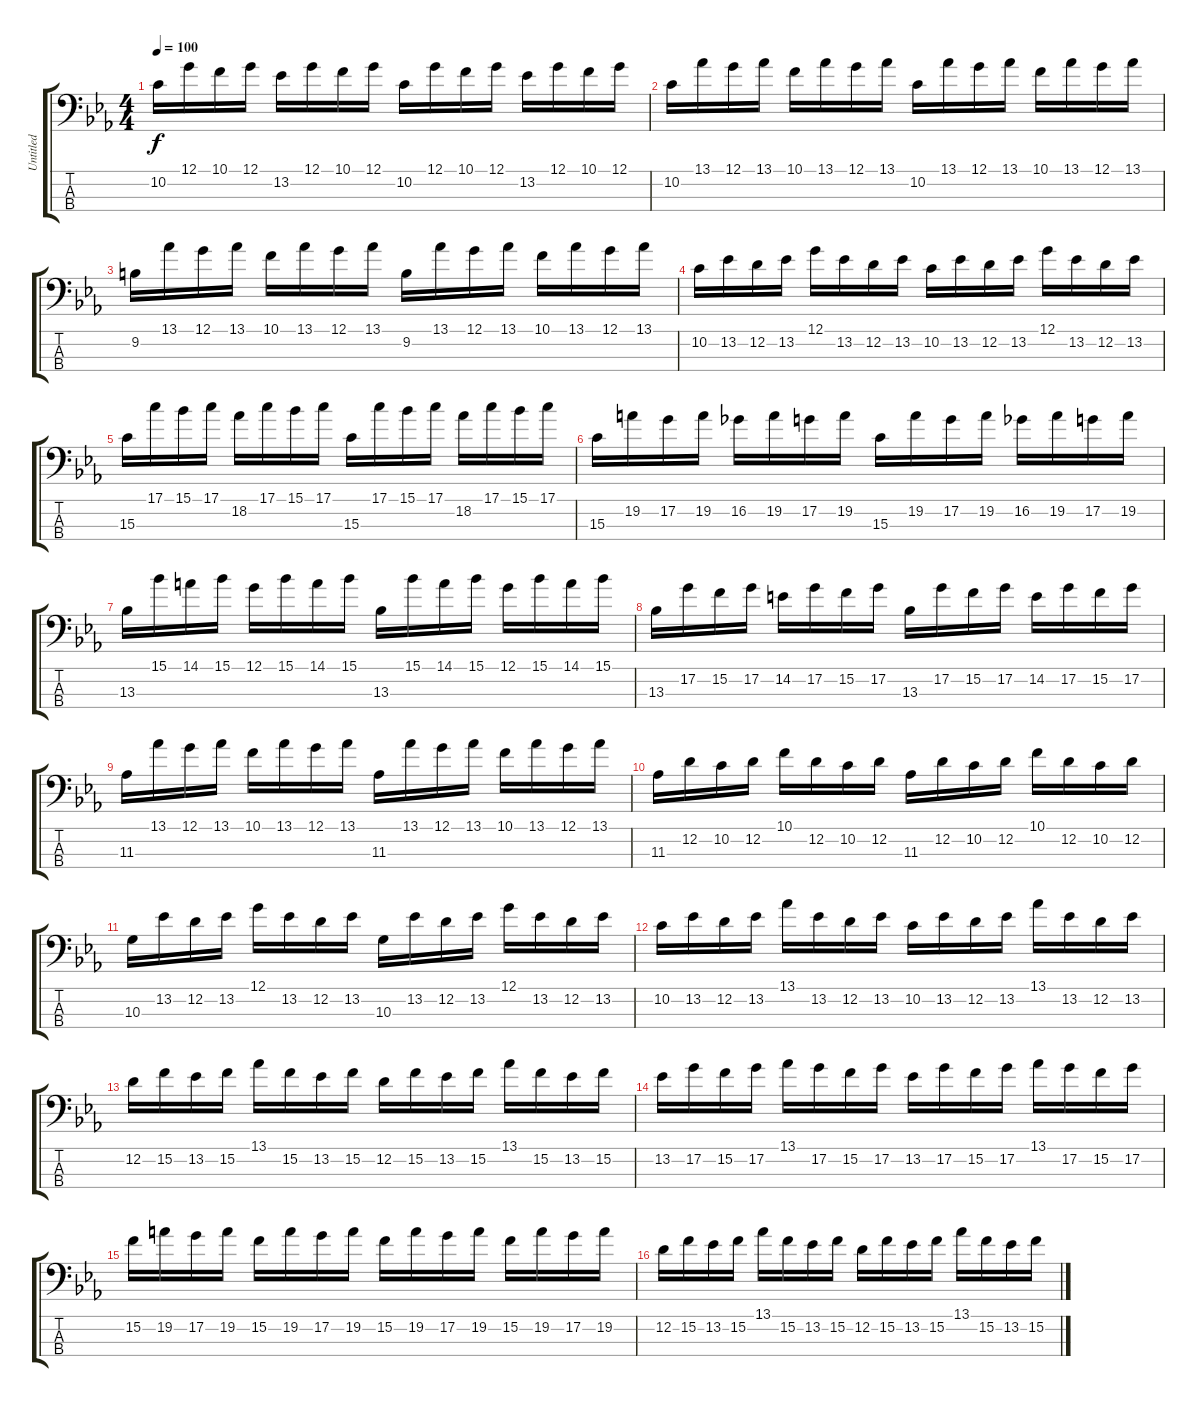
\track ("Untitled" "Untitled") {instrument electricbassfinger}
\staff {score tabs}
\tuning (G2 D2 A1 E1) {hide}
\ts (4 4)
\tempo 100
\clef f4
\ks eb
10.2.16{dy f instrument electricbassfinger} 12.1.16 10.1.16 12.1.16 13.2.16 12.1.16 10.1.16 12.1.16 10.2.16 12.1.16 10.1.16 12.1.16 13.2.16 12.1.16 10.1.16 12.1.16 |
10.2.16 13.1.16 12.1.16 13.1.16 10.1.16 13.1.16 12.1.16 13.1.16 10.2.16 13.1.16 12.1.16 13.1.16 10.1.16 13.1.16 12.1.16 13.1.16 |
9.2.16 13.1.16 12.1.16 13.1.16 10.1.16 13.1.16 12.1.16 13.1.16 9.2.16 13.1.16 12.1.16 13.1.16 10.1.16 13.1.16 12.1.16 13.1.16 |
10.2.16 13.2.16 12.2.16 13.2.16 12.1.16 13.2.16 12.2.16 13.2.16 10.2.16 13.2.16 12.2.16 13.2.16 12.1.16 13.2.16 12.2.16 13.2.16 |
15.3.16 17.1.16 15.1.16 17.1.16 18.2.16 17.1.16 15.1.16 17.1.16 15.3.16 17.1.16 15.1.16 17.1.16 18.2.16 17.1.16 15.1.16 17.1.16 |
15.3.16 19.2.16 17.2.16 19.2.16 16.2.16 19.2.16 17.2.16 19.2.16 15.3.16 19.2.16 17.2.16 19.2.16 16.2.16 19.2.16 17.2.16 19.2.16 |
13.3.16 15.1.16 14.1.16 15.1.16 12.1.16 15.1.16 14.1.16 15.1.16 13.3.16 15.1.16 14.1.16 15.1.16 12.1.16 15.1.16 14.1.16 15.1.16 |
13.3.16 17.2.16 15.2.16 17.2.16 14.2.16 17.2.16 15.2.16 17.2.16 13.3.16 17.2.16 15.2.16 17.2.16 14.2.16 17.2.16 15.2.16 17.2.16 |
11.3.16 13.1.16 12.1.16 13.1.16 10.1.16 13.1.16 12.1.16 13.1.16 11.3.16 13.1.16 12.1.16 13.1.16 10.1.16 13.1.16 12.1.16 13.1.16 |
11.3.16 12.2.16 10.2.16 12.2.16 10.1.16 12.2.16 10.2.16 12.2.16 11.3.16 12.2.16 10.2.16 12.2.16 10.1.16 12.2.16 10.2.16 12.2.16 |
10.3.16 13.2.16 12.2.16 13.2.16 12.1.16 13.2.16 12.2.16 13.2.16 10.3.16 13.2.16 12.2.16 13.2.16 12.1.16 13.2.16 12.2.16 13.2.16 |
10.2.16 13.2.16 12.2.16 13.2.16 13.1.16 13.2.16 12.2.16 13.2.16 10.2.16 13.2.16 12.2.16 13.2.16 13.1.16 13.2.16 12.2.16 13.2.16 |
12.2.16 15.2.16 13.2.16 15.2.16 13.1.16 15.2.16 13.2.16 15.2.16 12.2.16 15.2.16 13.2.16 15.2.16 13.1.16 15.2.16 13.2.16 15.2.16 |
13.2.16 17.2.16 15.2.16 17.2.16 13.1.16 17.2.16 15.2.16 17.2.16 13.2.16 17.2.16 15.2.16 17.2.16 13.1.16 17.2.16 15.2.16 17.2.16 |
15.2.16 19.2.16 17.2.16 19.2.16 15.2.16 19.2.16 17.2.16 19.2.16 15.2.16 19.2.16 17.2.16 19.2.16 15.2.16 19.2.16 17.2.16 19.2.16 |
12.2.16 15.2.16 13.2.16 15.2.16 13.1.16 15.2.16 13.2.16 15.2.16 12.2.16 15.2.16 13.2.16 15.2.16 13.1.16 15.2.16 13.2.16 15.2.16
